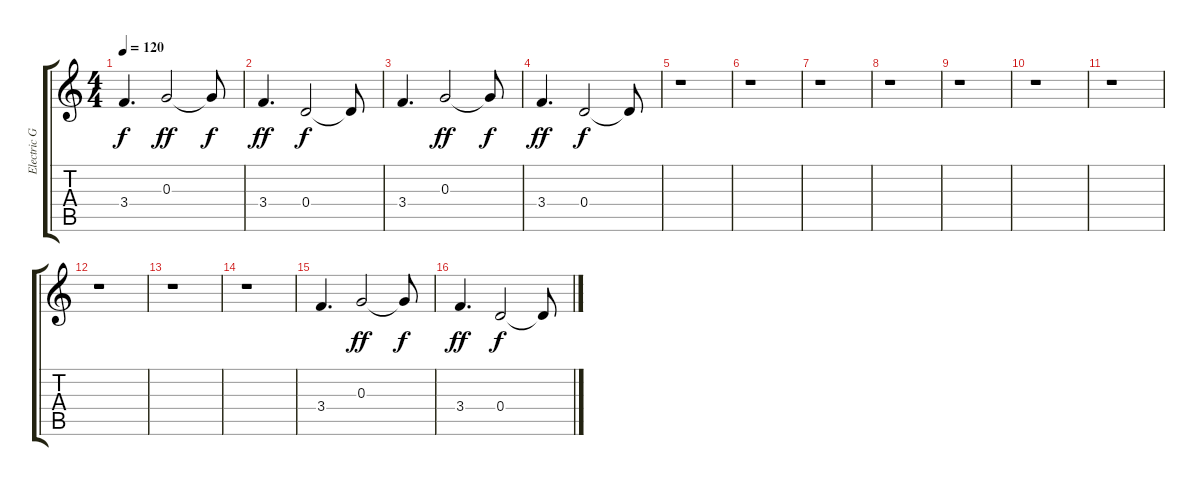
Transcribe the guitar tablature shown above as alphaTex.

\track ("Electric Guitar 1" "Electric G") {instrument electricguitarjazz}
\staff {score tabs}
\tuning (E4 B3 G3 D3 A2 E2) {hide}
\ts (4 4)
\tempo 120
\clef g2
\ks c
3.4.4{d dy f} 0.3.2{dy ff} 0.3{t}.8{dy f} |
3.4.4{d dy ff} 0.4.2{dy f} 0.4{t}.8 |
3.4.4{d} 0.3.2{dy ff} 0.3{t}.8{dy f} |
3.4.4{d dy ff} 0.4.2{dy f} 0.4{t}.8 |
r.1 |
r.1 |
r.1 |
r.1 |
r.1 |
r.1 |
r.1 |
r.1 |
r.1 |
r.1 |
3.4.4{d volume 10} 0.3.2{dy ff} 0.3{t}.8{dy f} |
3.4.4{d dy ff} 0.4.2{dy f} 0.4{t}.8
